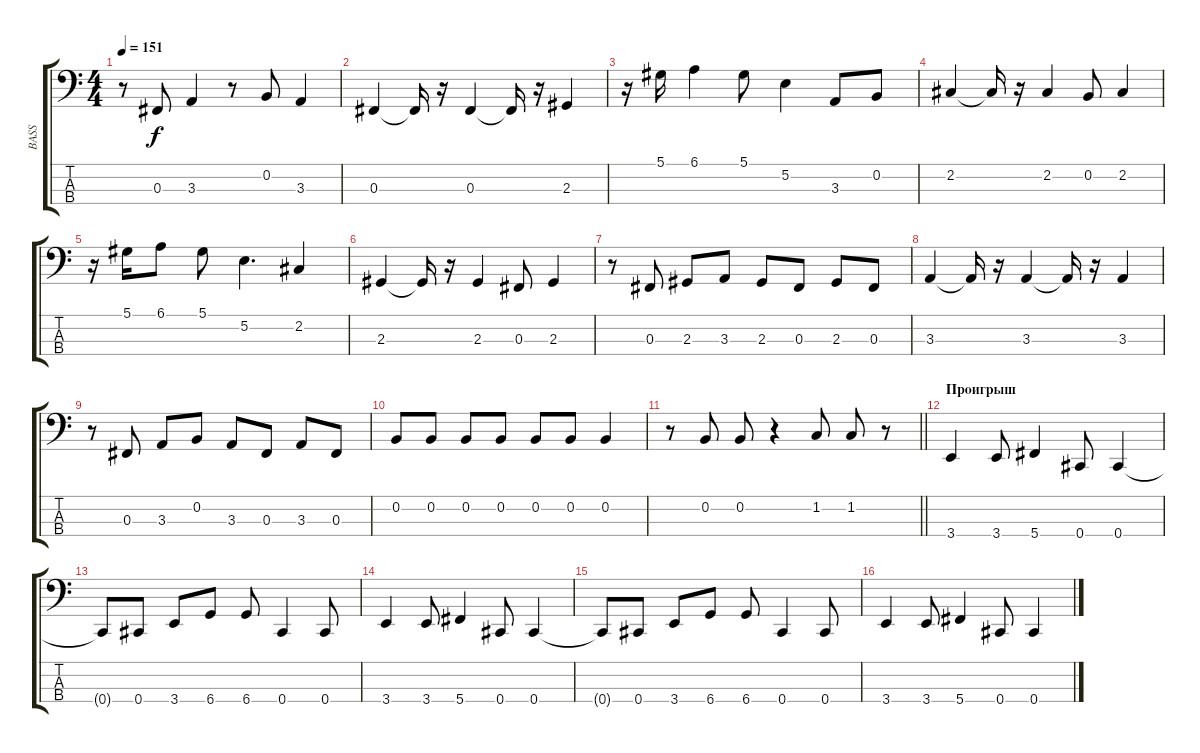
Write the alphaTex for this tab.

\track ("BASS" "BASS") {instrument electricbassfinger}
\staff {score tabs}
\tuning (Eb2 B1 Gb1 Db1) {hide}
\ts (4 4)
\tempo 151
\clef f4
\ks c
r.8{dy f} 0.3.8 3.3.4 r.8 0.2.8 3.3.4 |
0.3.4 0.3{t}.16 r.16 0.3.4 0.3{t}.16 r.16 2.3.4 |
r.16 5.1.16 6.1.4 5.1.8 5.2.4 3.3.8 0.2.8 |
2.2.4 2.2{t}.16 r.16 2.2.4 0.2.8 2.2.4 |
r.16 5.1.16 6.1.8 5.1.8 5.2.4{d} 2.2.4 |
2.3.4 2.3{t}.16 r.16 2.3.4 0.3.8 2.3.4 |
r.8 0.3.8 2.3.8 3.3.8 2.3.8 0.3.8 2.3.8 0.3.8 |
3.3.4 3.3{t}.16 r.16 3.3.4 3.3{t}.16 r.16 3.3.4 |
r.8 0.3.8 3.3.8 0.2.8 3.3.8 0.3.8 3.3.8 0.3.8 |
0.2.8 0.2.8 0.2.8 0.2.8 0.2.8 0.2.8 0.2.4 |
\barLineRight lightlight
r.8 0.2.8 0.2.8 r.4 1.2.8 1.2.8 r.8 |
\section ("" "Проигрыш")
3.4.4 3.4.8 5.4.4 0.4.8 0.4.4 |
0.4{t}.8 0.4.8 3.4.8 6.4.8 6.4.8 0.4.4 0.4.8 |
3.4.4 3.4.8 5.4.4 0.4.8 0.4.4 |
0.4{t}.8 0.4.8 3.4.8 6.4.8 6.4.8 0.4.4 0.4.8 |
3.4.4 3.4.8 5.4.4 0.4.8 0.4.4
